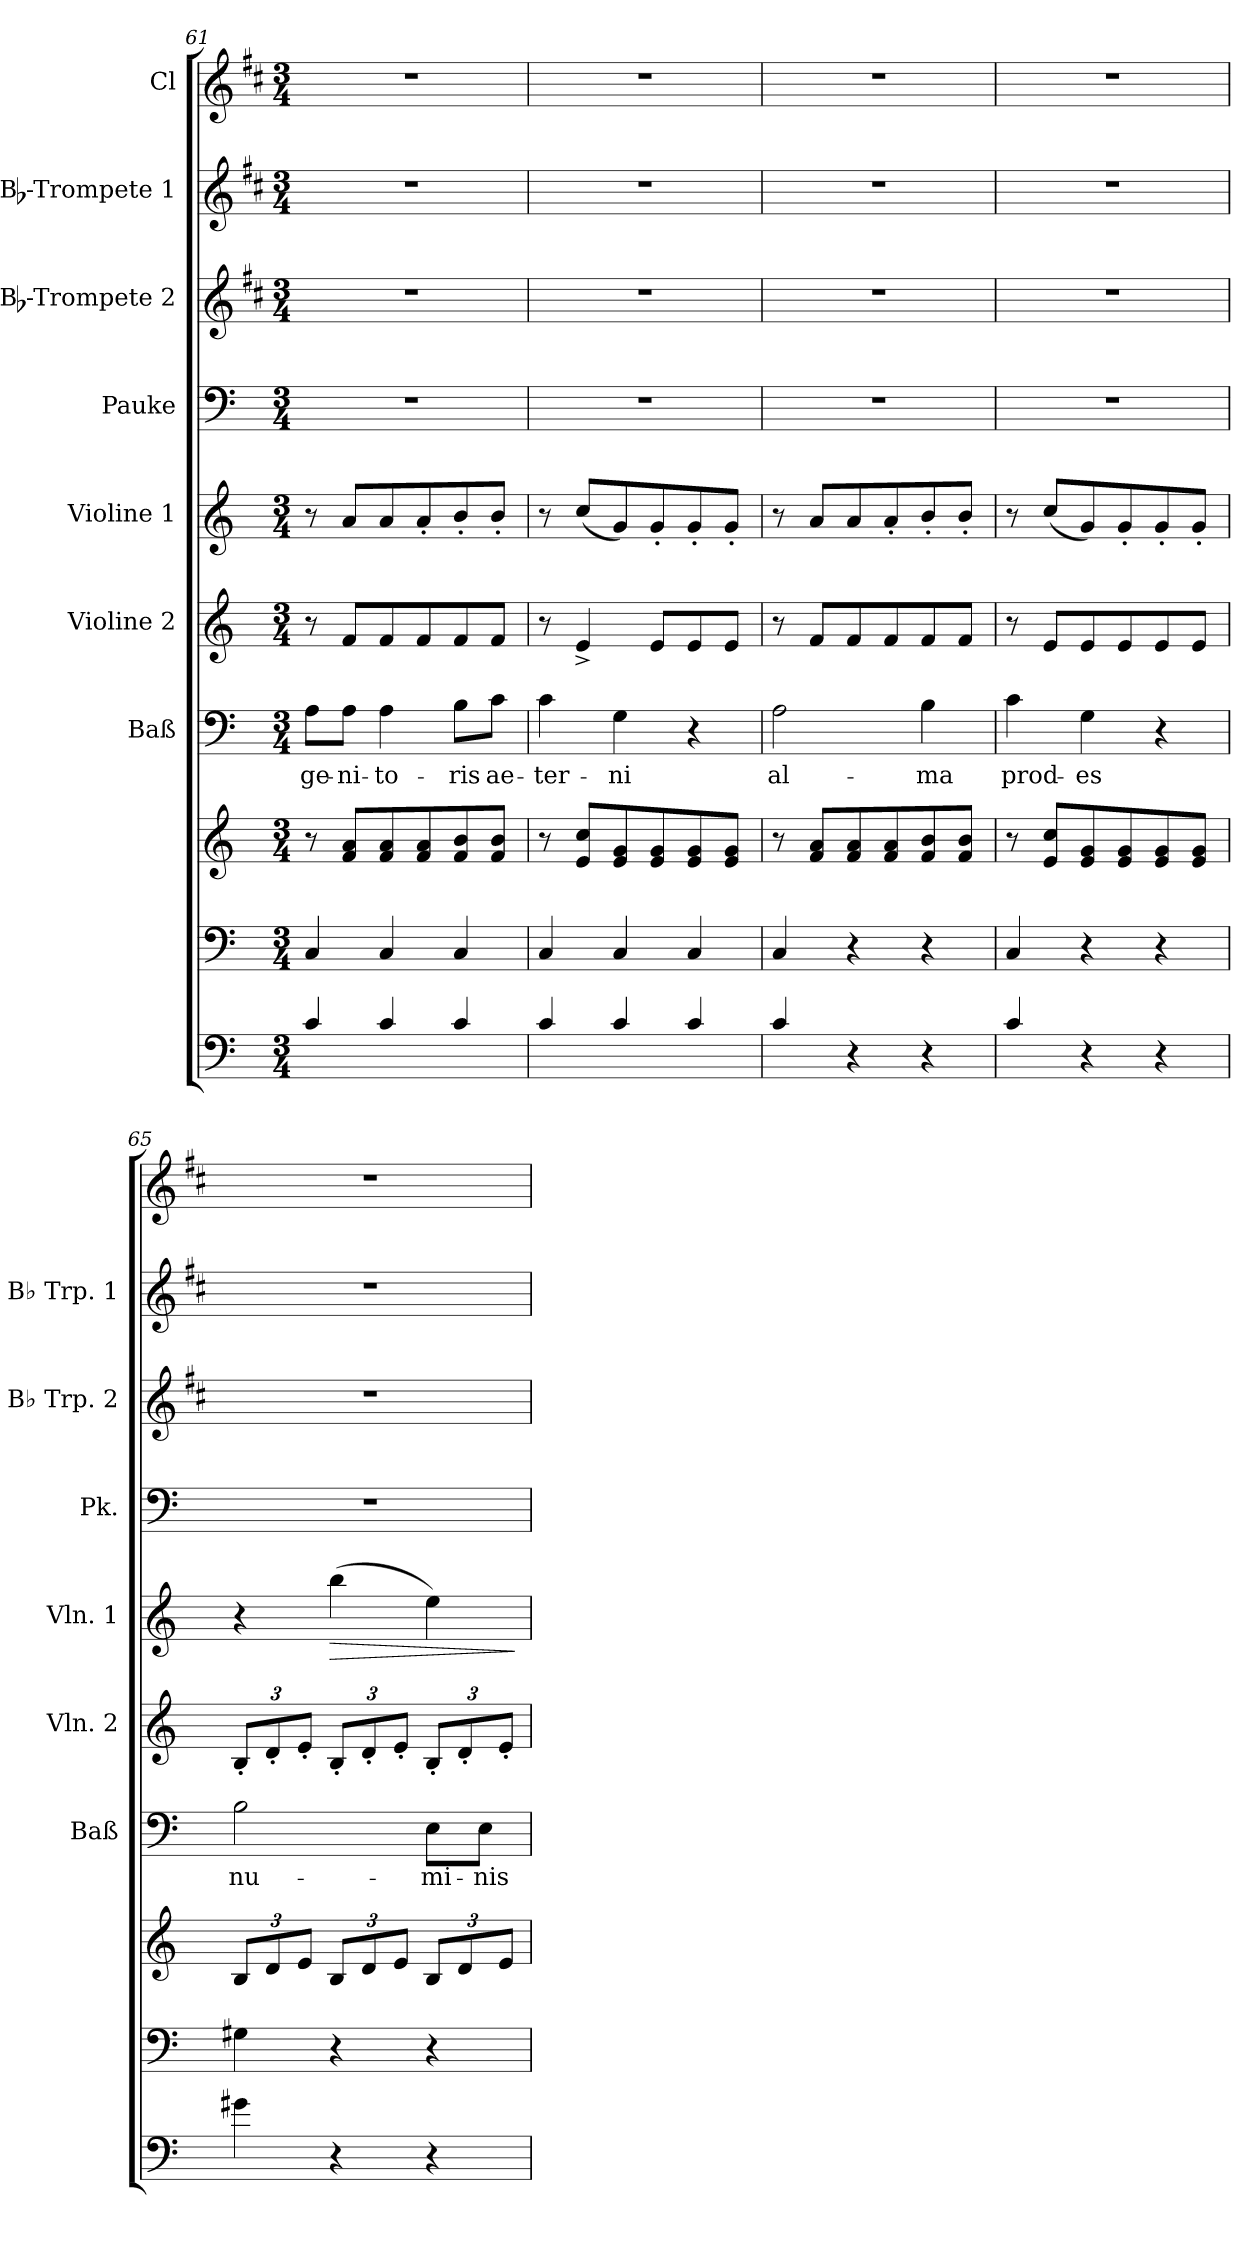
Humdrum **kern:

**kern	**kern	**kern	**kern	**text	**kern	**kern	**dynam	**kern	**kern	**kern	**kern
*part9	*part8	*part8	*part7	*part7	*part6	*part5	*part5	*part4	*part3	*part2	*part1
*staff10	*staff9	*staff8	*staff7	*staff7	*staff6	*staff5	*staff5	*staff4	*staff3	*staff2	*staff1
*	*	*	*I"Baß	*	*I"Violine 2	*I"Violine 1	*	*I"Pauke	*I"Bb-Trompete 2	*I"Bb-Trompete 1	*I"Cl
*	*	*	*I'Baß	*	*I'Vln. 2	*I'Vln. 1	*	*I'Pk.	*I'Bb Trp. 2	*I'Bb Trp. 1	*
*clefF4	*clefF4	*clefG2	*clefF4	*	*clefG2	*clefG2	*	*clefF4	*clefG2	*clefG2	*clefG2
*ITrd7c12	*	*	*	*	*	*	*	*	*ITrd1c2	*ITrd1c2	*ITrd1c2
*k[]	*k[]	*k[]	*k[]	*	*k[]	*k[]	*	*k[]	*k[]	*k[]	*k[]
*C:	*C:	*C:	*C:	*	*C:	*C:	*	*C:	*C:	*C:	*C:
*M3/4	*M3/4	*M3/4	*M3/4	*	*M3/4	*M3/4	*	*M3/4	*M3/4	*M3/4	*M3/4
=61	=61	=61	=61	=61	=61	=61	=61	=61	=61	=61	=61
!	!	!	!	!LO:LY:b	!	!	!	!	!	!	!
4C/	4C/	8r	8A\L	ge-	8r	8r	.	2.r	2.r	2.r	2.r
!	!	!	!	!LO:LY:b	!	!	!	!	!	!	!
.	.	8f/ 8a/L	8A\J	-ni-	8f/L	8a/L	.	.	.	.	.
!	!	!	!	!LO:LY:b	!	!	!	!	!	!	!
4C/	4C/	8f/ 8a/	4A\	-to-	8f/	8a/	.	.	.	.	.
.	.	8f/ 8a/	.	.	8f/	8a'</	.	.	.	.	.
!	!	!	!	!LO:LY:b	!	!	!	!	!	!	!
4C/	4C/	8f/ 8b/	8B\L	-ris	8f/	8b'</	.	.	.	.	.
!	!	!	!	!LO:LY:b	!	!	!	!	!	!	!
.	.	8f/ 8b/J	8c\J	ae-	8f/J	8b'</J	.	.	.	.	.
=62	=62	=62	=62	=62	=62	=62	=62	=62	=62	=62	=62
!	!	!	!	!LO:LY:b	!	!	!	!	!	!	!
4C/	4C/	8r	4c\	-ter-	8r	8r	.	2.r	2.r	2.r	2.r
.	.	8e/ 8cc/L	.	.	4e^</	(<8cc/L	.	.	.	.	.
!	!	!	!	!LO:LY:b	!	!	!	!	!	!	!
4C/	4C/	8e/ 8g/	4G\	-ni	.	8g/)	.	.	.	.	.
.	.	8e/ 8g/	.	.	8e/L	8g'</	.	.	.	.	.
4C/	4C/	8e/ 8g/	4r	.	8e/	8g'</	.	.	.	.	.
.	.	8e/ 8g/J	.	.	8e/J	8g'</J	.	.	.	.	.
=63	=63	=63	=63	=63	=63	=63	=63	=63	=63	=63	=63
!	!	!	!	!LO:LY:b	!	!	!	!	!	!	!
4C/	4C/	8r	2A\	al-	8r	8r	.	2.r	2.r	2.r	2.r
.	.	8f/ 8a/L	.	.	8f/L	8a/L	.	.	.	.	.
4r	4r	8f/ 8a/	.	.	8f/	8a/	.	.	.	.	.
.	.	8f/ 8a/	.	.	8f/	8a'</	.	.	.	.	.
!	!	!	!	!LO:LY:b	!	!	!	!	!	!	!
4r	4r	8f/ 8b/	4B\	-ma	8f/	8b'</	.	.	.	.	.
.	.	8f/ 8b/J	.	.	8f/J	8b'</J	.	.	.	.	.
=64	=64	=64	=64	=64	=64	=64	=64	=64	=64	=64	=64
!	!	!	!	!LO:LY:b	!	!	!	!	!	!	!
4C/	4C/	8r	4c\	prod-	8r	8r	.	2.r	2.r	2.r	2.r
.	.	8e/ 8cc/L	.	.	8e/L	(<8cc/L	.	.	.	.	.
!	!	!	!	!LO:LY:b	!	!	!	!	!	!	!
4r	4r	8e/ 8g/	4G\	-es	8e/	8g/)	.	.	.	.	.
.	.	8e/ 8g/	.	.	8e/	8g'</	.	.	.	.	.
4r	4r	8e/ 8g/	4r	.	8e/	8g'</	.	.	.	.	.
.	.	8e/ 8g/J	.	.	8e/J	8g'</J	.	.	.	.	.
!!LO:PB:g=z
=65	=65	=65	=65	=65	=65	=65	=65	=65	=65	=65	=65
!	!	!	!	!LO:LY:b	!	!	!	!	!	!	!
4G#X\	4G#X\	12B/L	2B\	nu-	12B'</L	4r	.	2.r	2.r	2.r	2.r
.	.	12d/	.	.	12d'</	.	.	.	.	.	.
.	.	12e/J	.	.	12e'</J	.	.	.	.	.	.
!	!	!	!	!	!	!	!LO:HP:b	!	!	!	!
4r	4r	12B/L	.	.	12B'</L	(>4bb\	>	.	.	.	.
.	.	12d/	.	.	12d'</	.	.	.	.	.	.
.	.	12e/J	.	.	12e'</J	.	.	.	.	.	.
!	!	!	!	!LO:LY:b	!	!	!	!	!	!	!
4r	4r	12B/L	8E\L	-mi-	12B'</L	4ee\)	.	.	.	.	.
.	.	12d/	.	.	12d'</	.	.	.	.	.	.
!	!	!	!	!LO:LY:b	!	!	!	!	!	!	!
.	.	.	8E\J	-nis	.	.	.	.	.	.	.
.	.	12e/J	.	.	12e'</J	.	.	.	.	.	.
.	.	.	.	.	.	.	]	.	.	.	.
=	=	=	=	=	=	=	=	=	=	=	=
*-	*-	*-	*-	*-	*-	*-	*-	*-	*-	*-	*-
